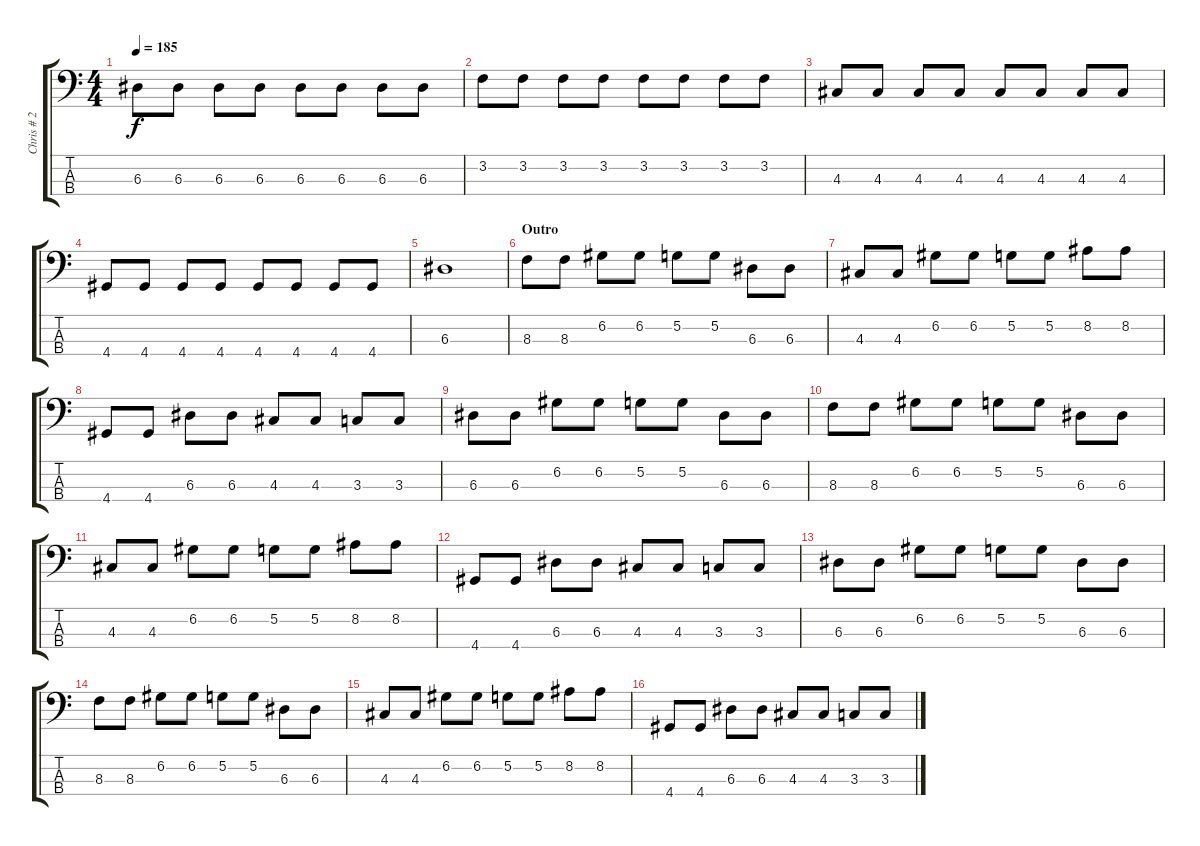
\track ("Chris # 2" "Chris # 2") {instrument electricbassfinger}
\staff {score tabs}
\tuning (G2 D2 A1 E1) {hide}
\ts (4 4)
\tempo 185
\clef f4
\ks c
6.3.8{dy f} 6.3.8 6.3.8 6.3.8 6.3.8 6.3.8 6.3.8 6.3.8 |
3.2.8 3.2.8 3.2.8 3.2.8 3.2.8 3.2.8 3.2.8 3.2.8 |
4.3.8 4.3.8 4.3.8 4.3.8 4.3.8 4.3.8 4.3.8 4.3.8 |
4.4.8 4.4.8 4.4.8 4.4.8 4.4.8 4.4.8 4.4.8 4.4.8 |
6.3.1 |
\section ("" "Outro")
8.3.8 8.3.8 6.2.8 6.2.8 5.2.8 5.2.8 6.3.8 6.3.8 |
4.3.8 4.3.8 6.2.8 6.2.8 5.2.8 5.2.8 8.2.8 8.2.8 |
4.4.8 4.4.8 6.3.8 6.3.8 4.3.8 4.3.8 3.3.8 3.3.8 |
6.3.8 6.3.8 6.2.8 6.2.8 5.2.8 5.2.8 6.3.8 6.3.8 |
8.3.8 8.3.8 6.2.8 6.2.8 5.2.8 5.2.8 6.3.8 6.3.8 |
4.3.8 4.3.8 6.2.8 6.2.8 5.2.8 5.2.8 8.2.8 8.2.8 |
4.4.8 4.4.8 6.3.8 6.3.8 4.3.8 4.3.8 3.3.8 3.3.8 |
6.3.8 6.3.8 6.2.8 6.2.8 5.2.8 5.2.8 6.3.8 6.3.8 |
8.3.8 8.3.8 6.2.8 6.2.8 5.2.8 5.2.8 6.3.8 6.3.8 |
4.3.8 4.3.8 6.2.8 6.2.8 5.2.8 5.2.8 8.2.8 8.2.8 |
4.4.8 4.4.8 6.3.8 6.3.8 4.3.8 4.3.8 3.3.8 3.3.8
